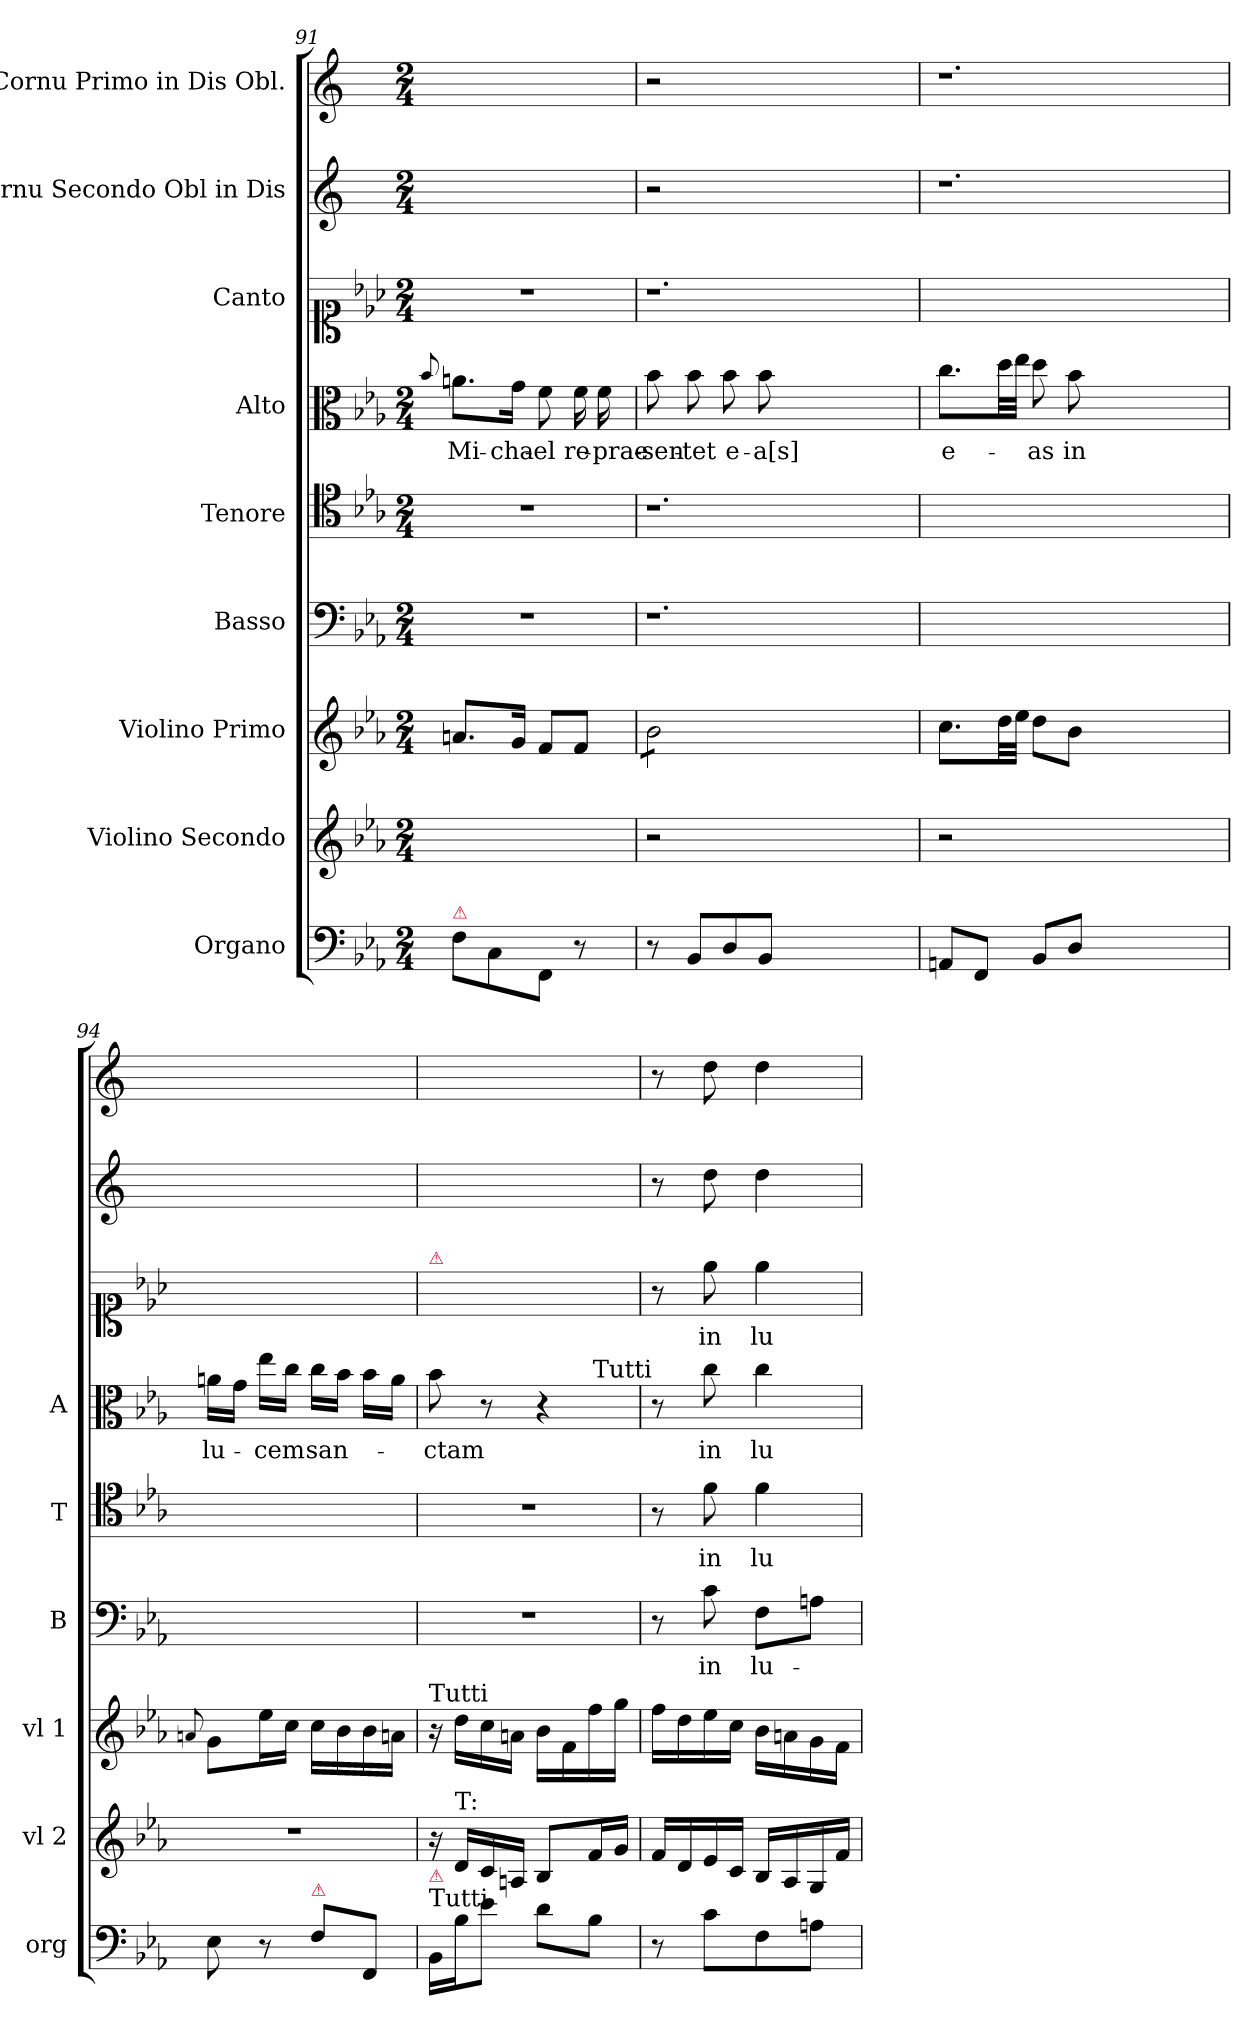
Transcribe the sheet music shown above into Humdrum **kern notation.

**kern	**dynam	**kern	**dynam	**kern	**dynam	**kern	**text	**kern	**text	**kern	**text	**kern	**text	**kern	**kern
*part9	*part9	*part8	*part8	*part7	*part7	*part6	*part6	*part5	*part5	*part4	*part4	*part3	*part3	*part2	*part1
*staff9	*staff9	*staff8	*staff8	*staff7	*staff7	*staff6	*staff6	*staff5	*staff5	*staff4	*staff4	*staff3	*staff3	*staff2	*staff1
*I"Organo	*	*I"Violino Secondo	*	*I"Violino Primo	*	*I"Basso	*	*I"Tenore	*	*I"Alto	*	*I"Canto	*	*I"Cornu Secondo Obl in Dis	*I"Cornu Primo in Dis Obl.
*I'org	*	*I'vl 2	*	*I'vl 1	*	*I'B	*	*I'T	*	*I'A	*	*	*	*	*
*clefF4	*	*clefG2	*	*clefG2	*	*clefF4	*	*clefC4	*	*clefC3	*	*clefC1	*	*clefG2	*clefG2
*	*	*	*	*	*	*	*	*	*	*	*	*	*	*ITrd5c9	*ITrd5c9
*k[b-e-a-]	*	*k[b-e-a-]	*	*k[b-e-a-]	*	*k[b-e-a-]	*	*k[b-e-a-]	*	*k[b-e-a-]	*	*k[b-e-a-]	*	*k[b-e-a-]	*k[b-e-a-]
*	*	*	*	*E-:	*	*E-:	*	*	*	*E-:	*	*E-:	*	*E-:	*E-:
*M2/4	*	*M2/4	*	*M2/4	*	*M2/4	*	*M2/4	*	*M2/4	*	*M2/4	*	*M2/4	*M2/4
=91	=91	=91	=91	=91	=91	=91	=91	=91	=91	=91	=91	=91	=91	=91	=91
.	.	.	.	.	.	.	.	.	.	8qqb-/	.	.	.	.	.
!LO:TX:a:color=crimson:t=⚠	!	!	!	!	!	!	!	!	!	!	!	!	!	!	!
8F\L	.	2ryy	.	8.an/L	.	2r	.	2r	.	8.an\L	Mi-	2r	.	2ryy	2ryy
8C\	.	.	.	.	.	.	.	.	.	.	.	.	.	.	.
.	.	.	.	16g/Jk	.	.	.	.	.	16g\Jk	-cha-	.	.	.	.
8FF/J	.	.	.	8f/L	.	.	.	.	.	8f\	-el	.	.	.	.
8r	.	.	.	8f/J	.	.	.	.	.	16f\	re-	.	.	.	.
.	.	.	.	.	.	.	.	.	.	16f\	-prae-	.	.	.	.
=92	=92	=92	=92	=92	=92	=92	=92	=92	=92	=92	=92	=92	=92	=92	=92
*	*	*	*	*tremolo	*	*	*	*	*	*	*	*	*	*	*
8r	.	2r	.	8b-\L	.	1.r	.	1.r	.	8b-\	-sen-	1.r	.	2r	2r
8BB-/L	.	.	.	8b-\	.	.	.	.	.	8b-\	-tet	.	.	.	.
8D/	.	.	.	8b-\	.	.	.	.	.	8b-\	e-	.	.	.	.
8BB-/J	.	.	.	8b-\J	.	.	.	.	.	8b-\	-a[s]	.	.	.	.
*	*	*	*	*Xtremolo	*	*	*	*	*	*	*	*	*	*	*
1ryy	.	1ryy	.	1ryy	.	.	.	.	.	1ryy	.	.	.	1ryy	1ryy
=93	=93	=93	=93	=93	=93	=93	=93	=93	=93	=93	=93	=93	=93	=93	=93
8AAn/L	.	2r	.	8.cc\L	.	1.ryy	.	1.ryy	.	8.cc\L	e-	1.ryy	.	1.r	1.r
8FF/J	.	.	.	.	.	.	.	.	.	.	.	.	.	.	.
.	.	.	.	32dd\LL	.	.	.	.	.	32dd\LL	.	.	.	.	.
.	.	.	.	32ee-\JJJ	.	.	.	.	.	32ee-\JJJ	.	.	.	.	.
8BB-/L	.	.	.	8dd\L	.	.	.	.	.	8dd\	-as	.	.	.	.
8D/J	.	.	.	8b-\J	.	.	.	.	.	8b-\	in	.	.	.	.
1ryy	.	1ryy	.	1ryy	.	.	.	.	.	1ryy	.	.	.	.	.
=94	=94	=94	=94	=94	=94	=94	=94	=94	=94	=94	=94	=94	=94	=94	=94
.	.	.	.	8qqan/	.	.	.	.	.	.	.	.	.	.	.
8E-\	.	2r	.	8g\L	.	2ryy	.	2ryy	.	16an\LL	lu-	2ryy	.	2ryy	2ryy
.	.	.	.	.	.	.	.	.	.	16g\JJ	.	.	.	.	.
8r	.	.	.	16ee-\L	.	.	.	.	.	16ee-\LL	-cem	.	.	.	.
.	.	.	.	16cc\JJ	.	.	.	.	.	16cc\JJ	.	.	.	.	.
!LO:TX:a:color=crimson:t=⚠	!	!	!	!	!	!	!	!	!	!	!	!	!	!	!
8F\L	.	.	.	16cc\LL	.	.	.	.	.	16cc\LL	san-	.	.	.	.
.	.	.	.	16b-\	.	.	.	.	.	16b-\JJ	.	.	.	.	.
8FF/J	.	.	.	16b-\	.	.	.	.	.	16b-\LL	.	.	.	.	.
.	.	.	.	16an\JJ	.	.	.	.	.	16a\JJ	.	.	.	.	.
=95	=95	=95	=95	=95	=95	=95	=95	=95	=95	=95	=95	=95	=95	=95	=95
!	!	!	!	!	!	!	!	!	!	!	!	!LO:TX:a:color=crimson:t=⚠	!	!	!
!	!	!	!	!LO:TX:a:t=Tutti	!	!	!	!	!	!	!	!	!	!	!
!LO:TX:a:t=Tutti	!	!	!	!	!	!	!	!	!	!	!	!	!	!	!
!LO:TX:a:color=crimson:t=⚠	!	!	!	!	!	!	!	!	!	!	!	!	!	!	!
!	!	!	!LO:DY:rj	!	!LO:DY:b:rj	!	!	!	!	!	!	!	!	!	!
16BB-/LL	for&colon;	16r	for	16r	for	2r	.	2r	.	8b-\	-ctam	2ryy	.	2ryy	2ryy
!	!	!LO:TX:a:t=T&colon;	!	!	!	!	!	!	!	!	!	!	!	!	!
16B-\J	.	16d/LL	.	16dd\LL	.	.	.	.	.	.	.	.	.	.	.
8e-\J	.	16c/	.	16cc\	.	.	.	.	.	8r	.	.	.	.	.
.	.	16An/JJ	.	16an\JJ	.	.	.	.	.	.	.	.	.	.	.
8d\L	.	8B-/L	.	16b-\LL	.	.	.	.	.	4r	.	.	.	.	.
.	.	.	.	16f\	.	.	.	.	.	.	.	.	.	.	.
8B-\J	.	16f/L	.	16ff\	.	.	.	.	.	.	.	.	.	.	.
.	.	16g/JJ	.	16gg\JJ	.	.	.	.	.	.	.	.	.	.	.
=96	=96	=96	=96	=96	=96	=96	=96	=96	=96	=96	=96	=96	=96	=96	=96
!	!	!	!	!	!	!	!	!	!	!LO:TX:a:rj:t=Tutti	!	!	!	!	!
8r	.	16f/LL	.	16ff\LL	.	8r	.	8r	.	8r	.	8r	.	8r	8r
.	.	16d/	.	16dd\	.	.	.	.	.	.	.	.	.	.	.
8c\L	.	16e-/	.	16ee-\	.	8c\	in	8f\	in	8cc\	in	8ee-\	in	8f\	8f\
.	.	16c/JJ	.	16cc\JJ	.	.	.	.	.	.	.	.	.	.	.
8F\	.	16B-/LL	.	16b-\LL	.	8F\L	lu-	4f\	lu-	4cc\	lu-	4ee-\	lu-	4f\	4f\
.	.	16A-/	.	16an\	.	.	.	.	.	.	.	.	.	.	.
8An\J	.	16G/	.	16g\	.	8An\J	.	.	.	.	.	.	.	.	.
.	.	16f/JJ	.	16f\JJ	.	.	.	.	.	.	.	.	.	.	.
=	=	=	=	=	=	=	=	=	=	=	=	=	=	=	=
*-	*-	*-	*-	*-	*-	*-	*-	*-	*-	*-	*-	*-	*-	*-	*-
